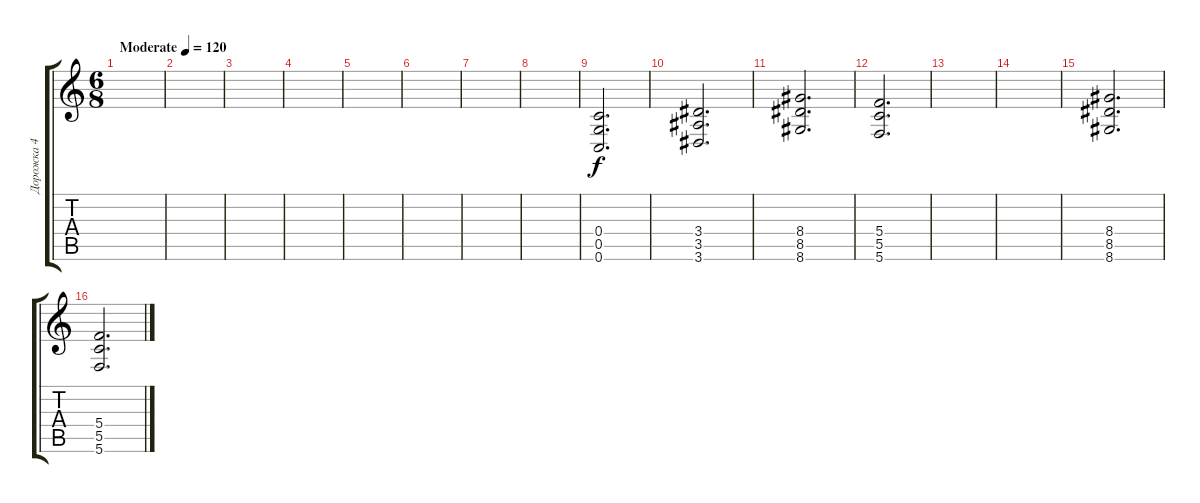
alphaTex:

\track ("Дорожка 4" "Дорожка 4") {instrument overdrivenguitar}
\staff {score tabs}
\tuning (D4 A3 F3 C3 G2 C2) {hide}
\ts (6 8)
\tempo (120 "Moderate")
\clef g2
\ks c
|
|
|
|
|
|
|
|
(0.4 0.5 0.6).2{d} |
(3.4 3.5 3.6).2{d} |
(8.4 8.5 8.6).2{d} |
(5.4 5.5 5.6).2{d} |
|
|
(8.4 8.5 8.6).2{d} |
(5.4 5.5 5.6).2{d}
